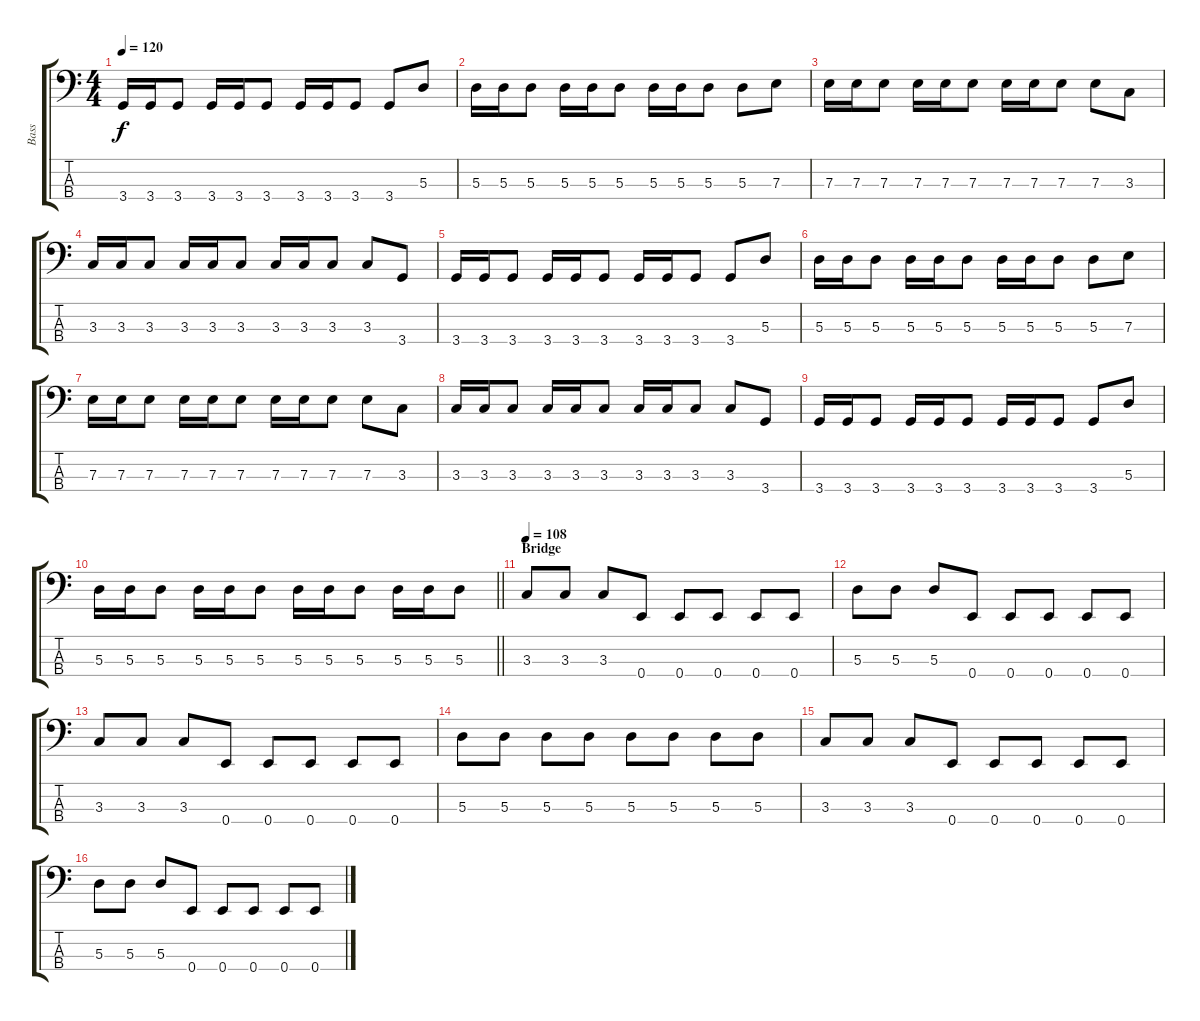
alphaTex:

\track ("Bass" "Bass") {instrument electricbassfinger}
\staff {score tabs}
\tuning (G2 D2 A1 E1) {hide}
\ts (4 4)
\tempo 120
\clef f4
\ks c
3.4.16{dy f} 3.4.16 3.4.8 3.4.16 3.4.16 3.4.8 3.4.16 3.4.16 3.4.8 3.4.8 5.3.8 |
5.3.16 5.3.16 5.3.8 5.3.16 5.3.16 5.3.8 5.3.16 5.3.16 5.3.8 5.3.8 7.3.8 |
7.3.16 7.3.16 7.3.8 7.3.16 7.3.16 7.3.8 7.3.16 7.3.16 7.3.8 7.3.8 3.3.8 |
3.3.16 3.3.16 3.3.8 3.3.16 3.3.16 3.3.8 3.3.16 3.3.16 3.3.8 3.3.8 3.4.8 |
3.4.16 3.4.16 3.4.8 3.4.16 3.4.16 3.4.8 3.4.16 3.4.16 3.4.8 3.4.8 5.3.8 |
5.3.16 5.3.16 5.3.8 5.3.16 5.3.16 5.3.8 5.3.16 5.3.16 5.3.8 5.3.8 7.3.8 |
7.3.16 7.3.16 7.3.8 7.3.16 7.3.16 7.3.8 7.3.16 7.3.16 7.3.8 7.3.8 3.3.8 |
3.3.16 3.3.16 3.3.8 3.3.16 3.3.16 3.3.8 3.3.16 3.3.16 3.3.8 3.3.8 3.4.8 |
3.4.16 3.4.16 3.4.8 3.4.16 3.4.16 3.4.8 3.4.16 3.4.16 3.4.8 3.4.8 5.3.8 |
\barLineRight lightlight
5.3.16 5.3.16 5.3.8 5.3.16 5.3.16 5.3.8 5.3.16 5.3.16 5.3.8 5.3.16 5.3.16 5.3.8 |
\section ("" "Bridge")
\tempo 108
3.3.8 3.3.8 3.3.8 0.4.8 0.4.8 0.4.8 0.4.8 0.4.8 |
5.3.8 5.3.8 5.3.8 0.4.8 0.4.8 0.4.8 0.4.8 0.4.8 |
3.3.8 3.3.8 3.3.8 0.4.8 0.4.8 0.4.8 0.4.8 0.4.8 |
5.3.8 5.3.8 5.3.8 5.3.8 5.3.8 5.3.8 5.3.8 5.3.8 |
3.3.8 3.3.8 3.3.8 0.4.8 0.4.8 0.4.8 0.4.8 0.4.8 |
5.3.8 5.3.8 5.3.8 0.4.8 0.4.8 0.4.8 0.4.8 0.4.8
